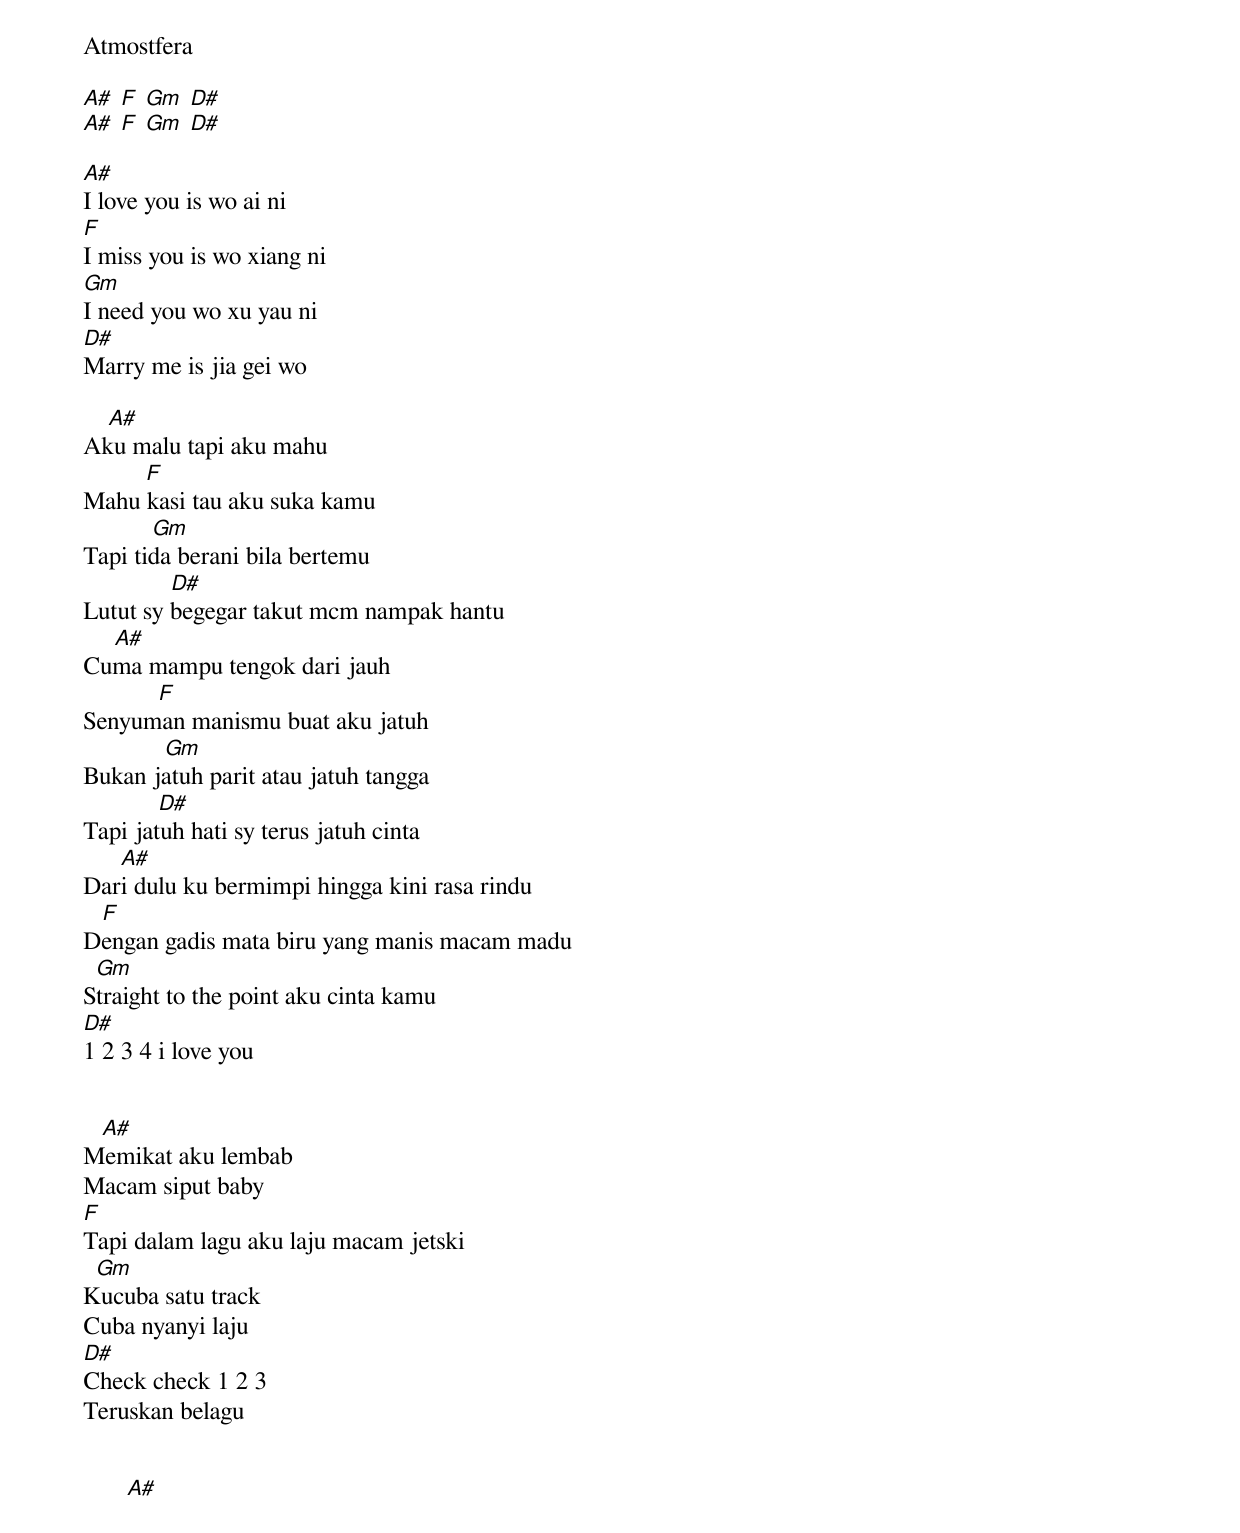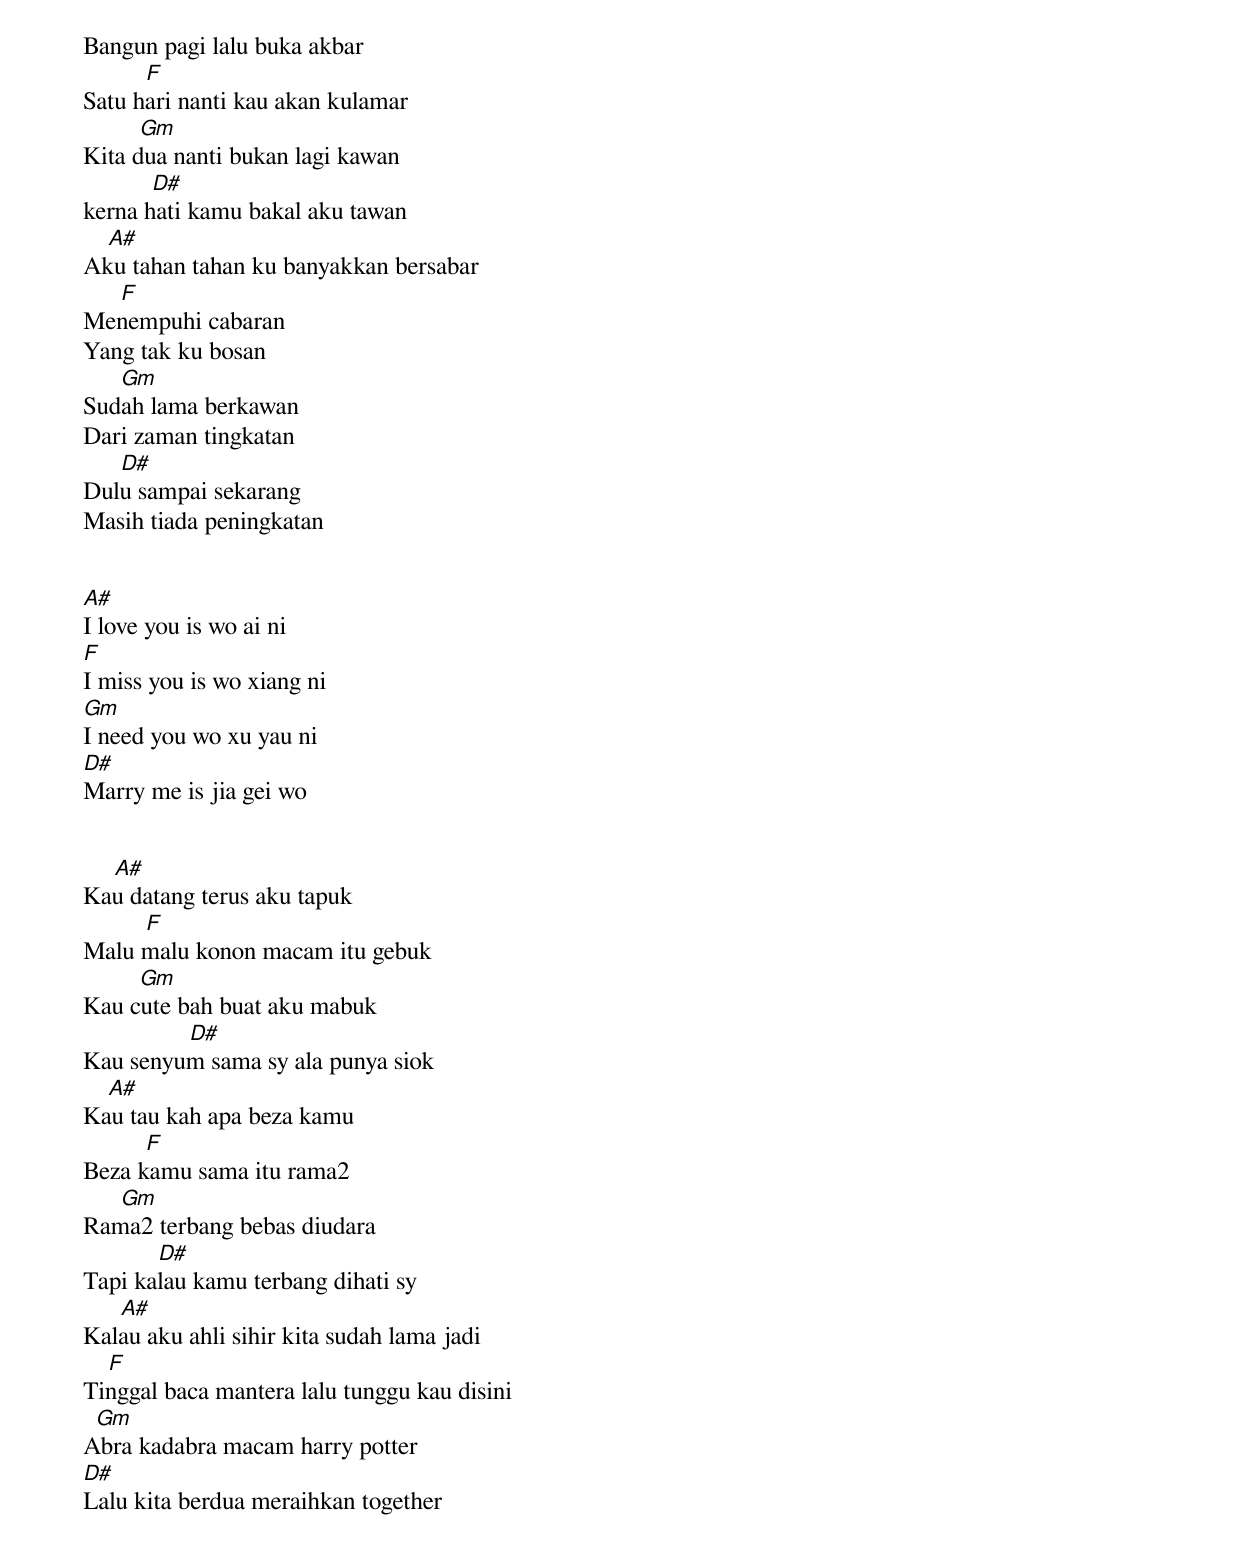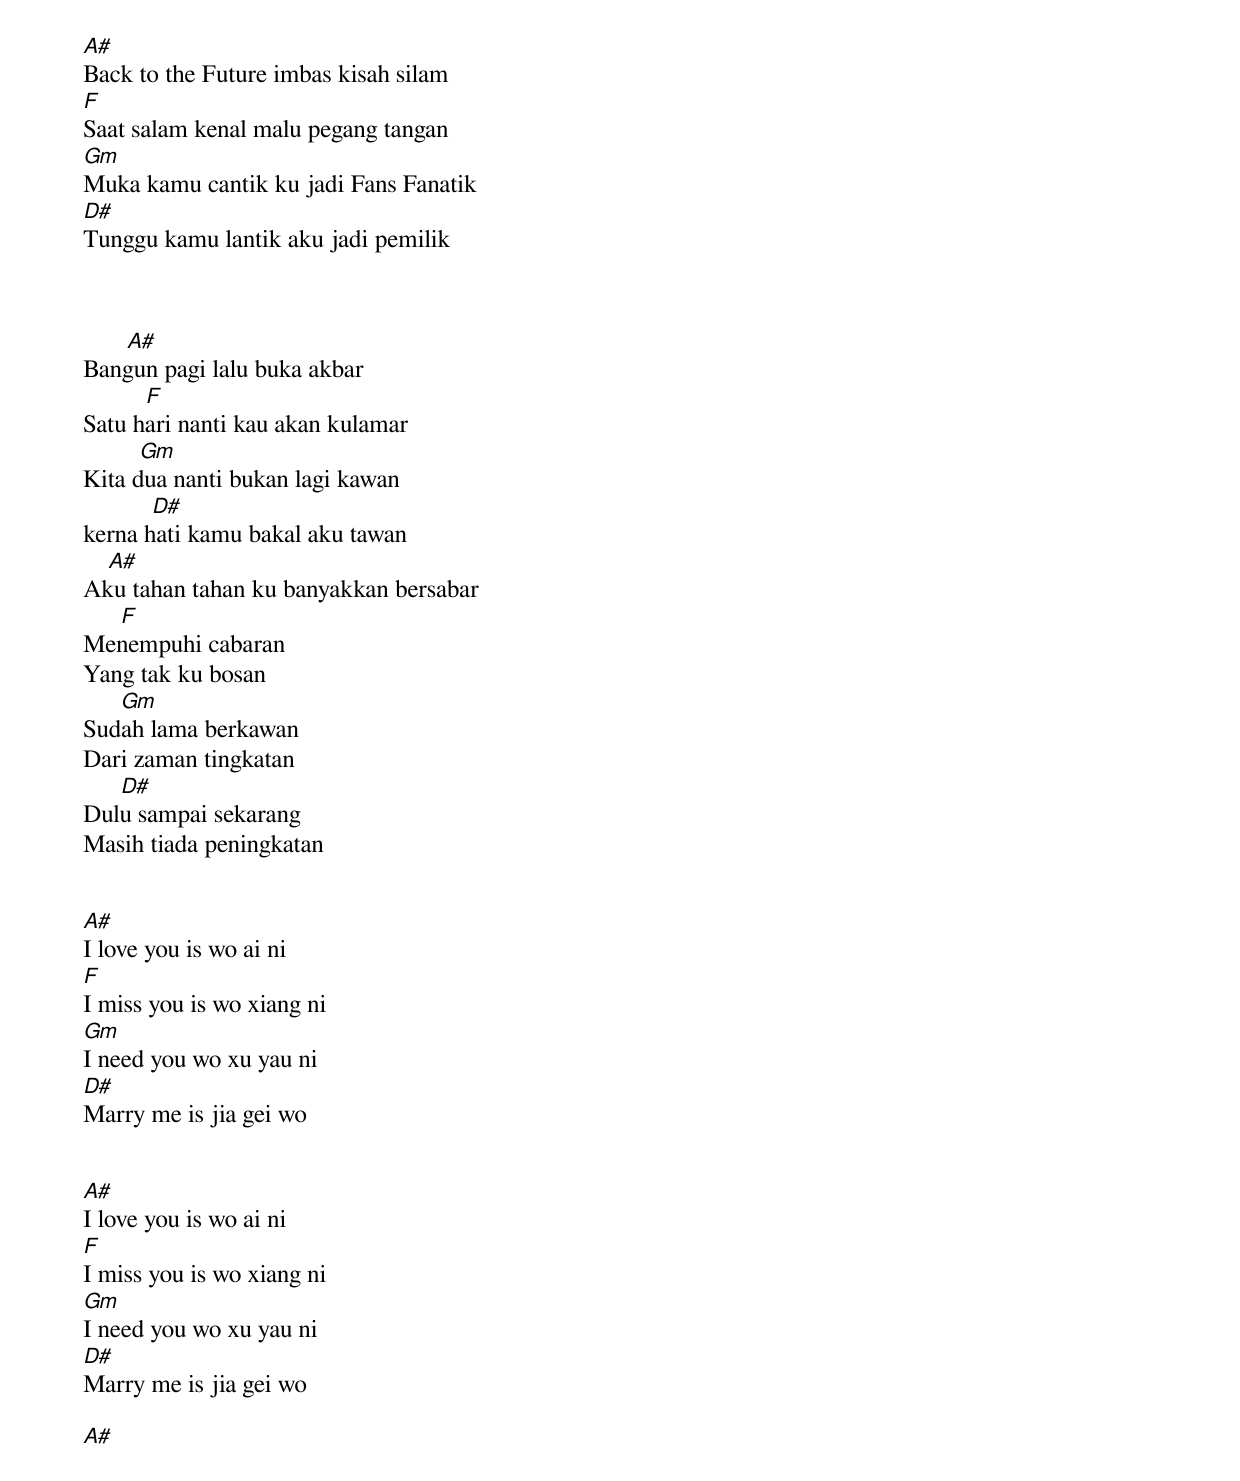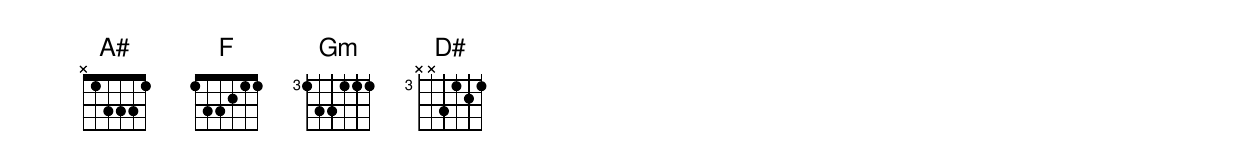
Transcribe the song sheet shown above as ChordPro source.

<Malu tapi Mau>
Atmostfera

[A#] [F] [Gm] [D#]
[A#] [F] [Gm] [D#]

[A#]
I love you is wo ai ni
[F]
I miss you is wo xiang ni
[Gm]
I need you wo xu yau ni
[D#]
Marry me is jia gei wo

    [A#]
Aku malu tapi aku mahu
          [F]
Mahu kasi tau aku suka kamu
           [Gm]
Tapi tida berani bila bertemu
              [D#]
Lutut sy begegar takut mcm nampak hantu
     [A#]
Cuma mampu tengok dari jauh
            [F]
Senyuman manismu buat aku jatuh
             [Gm]
Bukan jatuh parit atau jatuh tangga
            [D#]
Tapi jatuh hati sy terus jatuh cinta
      [A#]
Dari dulu ku bermimpi hingga kini rasa rindu
   [F]
Dengan gadis mata biru yang manis macam madu
  [Gm]
Straight to the point aku cinta kamu
[D#]
1 2 3 4 i love you


   [A#]
Memikat aku lembab
Macam siput baby
[F]
Tapi dalam lagu aku laju macam jetski
  [Gm]
Kucuba satu track
Cuba nyanyi laju
[D#]
Check check 1 2 3
Teruskan belagu


       [A#]
Bangun pagi lalu buka akbar
          [F]
Satu hari nanti kau akan kulamar
         [Gm]
Kita dua nanti bukan lagi kawan
           [D#]
kerna hati kamu bakal aku tawan
    [A#]
Aku tahan tahan ku banyakkan bersabar
      [F]
Menempuhi cabaran
Yang tak ku bosan
      [Gm]
Sudah lama berkawan
Dari zaman tingkatan
      [D#]
Dulu sampai sekarang
Masih tiada peningkatan


[A#]
I love you is wo ai ni
[F]
I miss you is wo xiang ni
[Gm]
I need you wo xu yau ni
[D#]
Marry me is jia gei wo


     [A#]
Kau datang terus aku tapuk
          [F]
Malu malu konon macam itu gebuk
         [Gm]
Kau cute bah buat aku mabuk
                 [D#]
Kau senyum sama sy ala punya siok
    [A#]
Kau tau kah apa beza kamu
          [F]
Beza kamu sama itu rama2
      [Gm]
Rama2 terbang bebas diudara
            [D#]
Tapi kalau kamu terbang dihati sy
      [A#]
Kalau aku ahli sihir kita sudah lama jadi
    [F]
Tinggal baca mantera lalu tunggu kau disini
  [Gm]
Abra kadabra macam harry potter
[D#]
Lalu kita berdua meraihkan together
[A#]
Back to the Future imbas kisah silam
[F]
Saat salam kenal malu pegang tangan
[Gm]
Muka kamu cantik ku jadi Fans Fanatik
[D#]
Tunggu kamu lantik aku jadi pemilik



       [A#]
Bangun pagi lalu buka akbar
          [F]
Satu hari nanti kau akan kulamar
         [Gm]
Kita dua nanti bukan lagi kawan
           [D#]
kerna hati kamu bakal aku tawan
    [A#]
Aku tahan tahan ku banyakkan bersabar
      [F]
Menempuhi cabaran
Yang tak ku bosan
      [Gm]
Sudah lama berkawan
Dari zaman tingkatan
      [D#]
Dulu sampai sekarang
Masih tiada peningkatan


[A#]
I love you is wo ai ni
[F]
I miss you is wo xiang ni
[Gm]
I need you wo xu yau ni
[D#]
Marry me is jia gei wo


[A#]
I love you is wo ai ni
[F]
I miss you is wo xiang ni
[Gm]
I need you wo xu yau ni
[D#]
Marry me is jia gei wo

[A#]
